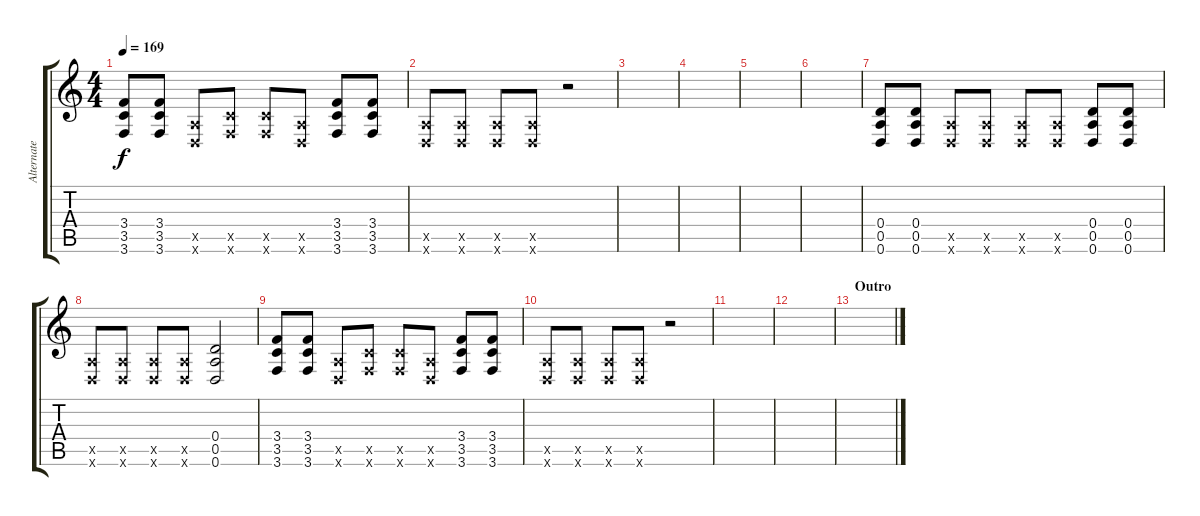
\track ("Alternate Guitar" "Alternate ") {instrument distortionguitar}
\staff {score tabs}
\tuning (E4 B3 G3 D3 A2 D2) {hide}
\ts (4 4)
\tempo 169
\clef g2
\ks c
(3.4 3.5 3.6).8{dy f} (3.4 3.5 3.6).8 (0.5{x} 0.6{x}).8 (3.5{x} 3.6{x}).8 (3.5{x} 3.6{x}).8 (0.5{x} 0.6{x}).8 (3.4 3.5 3.6).8 (3.4 3.5 3.6).8 |
(0.5{x} 0.6{x}).8 (0.5{x} 0.6{x}).8 (0.5{x} 0.6{x}).8 (0.5{x} 0.6{x}).8 r.2 |
|
|
|
|
(0.4 0.5 0.6).8 (0.4 0.5 0.6).8 (0.5{x} 0.6{x}).8 (0.5{x} 0.6{x}).8 (0.5{x} 0.6{x}).8 (0.5{x} 0.6{x}).8 (0.4 0.5 0.6).8 (0.4 0.5 0.6).8 |
(0.5{x} 0.6{x}).8 (0.5{x} 0.6{x}).8 (0.5{x} 0.6{x}).8 (0.5{x} 0.6{x}).8 (0.4 0.5 0.6).2 |
(3.4 3.5 3.6).8 (3.4 3.5 3.6).8 (0.5{x} 0.6{x}).8 (3.5{x} 3.6{x}).8 (3.5{x} 3.6{x}).8 (0.5{x} 0.6{x}).8 (3.4 3.5 3.6).8 (3.4 3.5 3.6).8 |
(0.5{x} 0.6{x}).8 (0.5{x} 0.6{x}).8 (0.5{x} 0.6{x}).8 (0.5{x} 0.6{x}).8 r.2 |
|
|
\section ("" "Outro")
